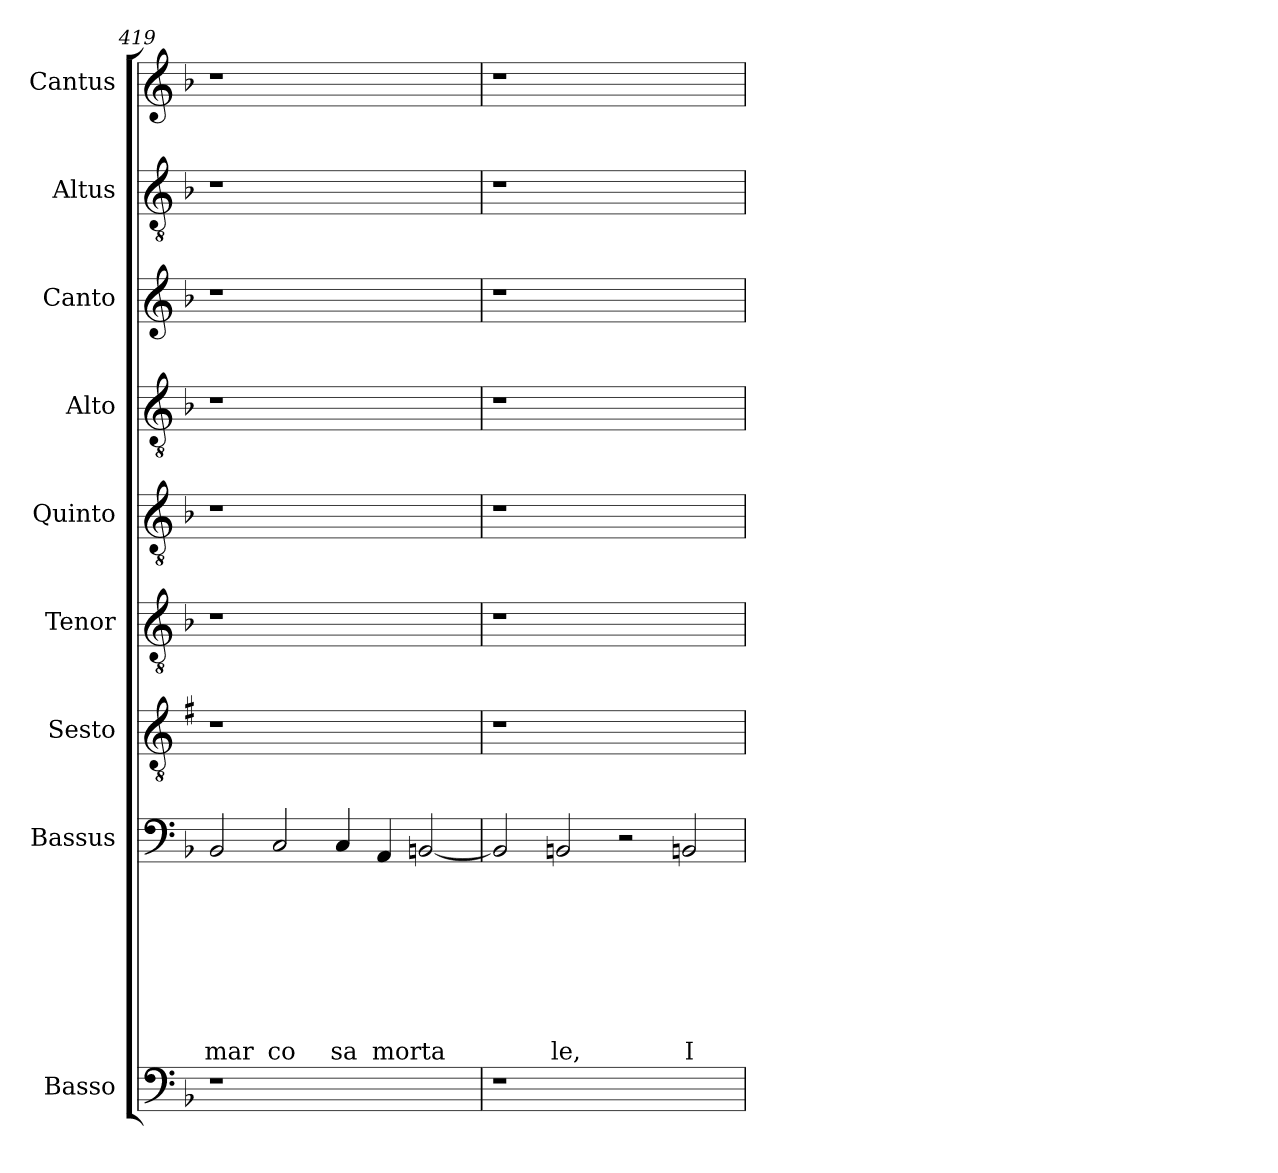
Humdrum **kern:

**kern	**kern	**text	**text	**text	**text	**text	**text	**text	**text	**kern	**kern	**kern	**kern	**kern	**kern	**kern
*part9	*part8	*part8	*part8	*part8	*part8	*part8	*part8	*part8	*part8	*part7	*part6	*part5	*part4	*part3	*part2	*part1
*staff9	*staff8	*staff8	*staff8	*staff8	*staff8	*staff8	*staff8	*staff8	*staff8	*staff7	*staff6	*staff5	*staff4	*staff3	*staff2	*staff1
*I"Basso	*I"Bassus	*	*	*	*	*	*	*	*	*I"Sesto	*I"Tenor	*I"Quinto	*I"Alto	*I"Canto	*I"Altus	*I"Cantus
*	*	*	*	*	*	*	*	*	*	*I'Sesto	*I'Tenor	*I'Quinto	*I'Alto	*I'Canto	*I'Altus	*I'Cantus
!!LO:LB:g=z
*clefF4	*clefF4	*	*	*	*	*	*	*	*	*clefGv2	*clefGv2	*clefGv2	*clefGv2	*clefG2	*clefGv2	*clefG2
*k[b-]	*k[b-]	*	*	*	*	*	*	*	*	*k[f#]	*k[b-]	*k[b-]	*k[b-]	*k[b-]	*k[b-]	*k[b-]
*F:	*F:	*	*	*	*	*	*	*	*	*G:	*F:	*F:	*F:	*F:	*F:	*F:
=419	=419	=419	=419	=419	=419	=419	=419	=419	=419	=419	=419	=419	=419	=419	=419	=419
!	!	!	!	!	!	!	!	!	!LO:LY:b	!	!	!	!	!	!	!
1r	2BB-/	.	.	.	.	.	.	.	mar	1r	1r	1r	1r	1r	1r	1r
!	!	!	!	!	!	!	!	!	!LO:LY:b	!	!	!	!	!	!	!
.	2C/	.	.	.	.	.	.	.	co	.	.	.	.	.	.	.
!	!	!	!	!	!	!	!	!	!LO:LY:b	!	!	!	!	!	!	!
1ryy	4C/	.	.	.	.	.	.	.	sa	1ryy	1ryy	1ryy	1ryy	1ryy	1ryy	1ryy
!	!	!	!	!	!	!	!	!	!LO:LY:b	!	!	!	!	!	!	!
.	4AA/	.	.	.	.	.	.	.	morta	.	.	.	.	.	.	.
.	[<2BBn/	.	.	.	.	.	.	.	.	.	.	.	.	.	.	.
=420	=420	=420	=420	=420	=420	=420	=420	=420	=420	=420	=420	=420	=420	=420	=420	=420
1r	2BB/]	.	.	.	.	.	.	.	.	1r	1r	1r	1r	1r	1r	1r
!	!	!	!	!	!	!	!	!	!LO:LY:b	!	!	!	!	!	!	!
.	2BBn/	.	.	.	.	.	.	.	le,	.	.	.	.	.	.	.
1ryy	2r	.	.	.	.	.	.	.	.	1ryy	1ryy	1ryy	1ryy	1ryy	1ryy	1ryy
!	!	!	!	!	!	!	!	!	!LO:LY:b	!	!	!	!	!	!	!
.	2BBn/	.	.	.	.	.	.	.	I	.	.	.	.	.	.	.
=	=	=	=	=	=	=	=	=	=	=	=	=	=	=	=	=
*-	*-	*-	*-	*-	*-	*-	*-	*-	*-	*-	*-	*-	*-	*-	*-	*-
